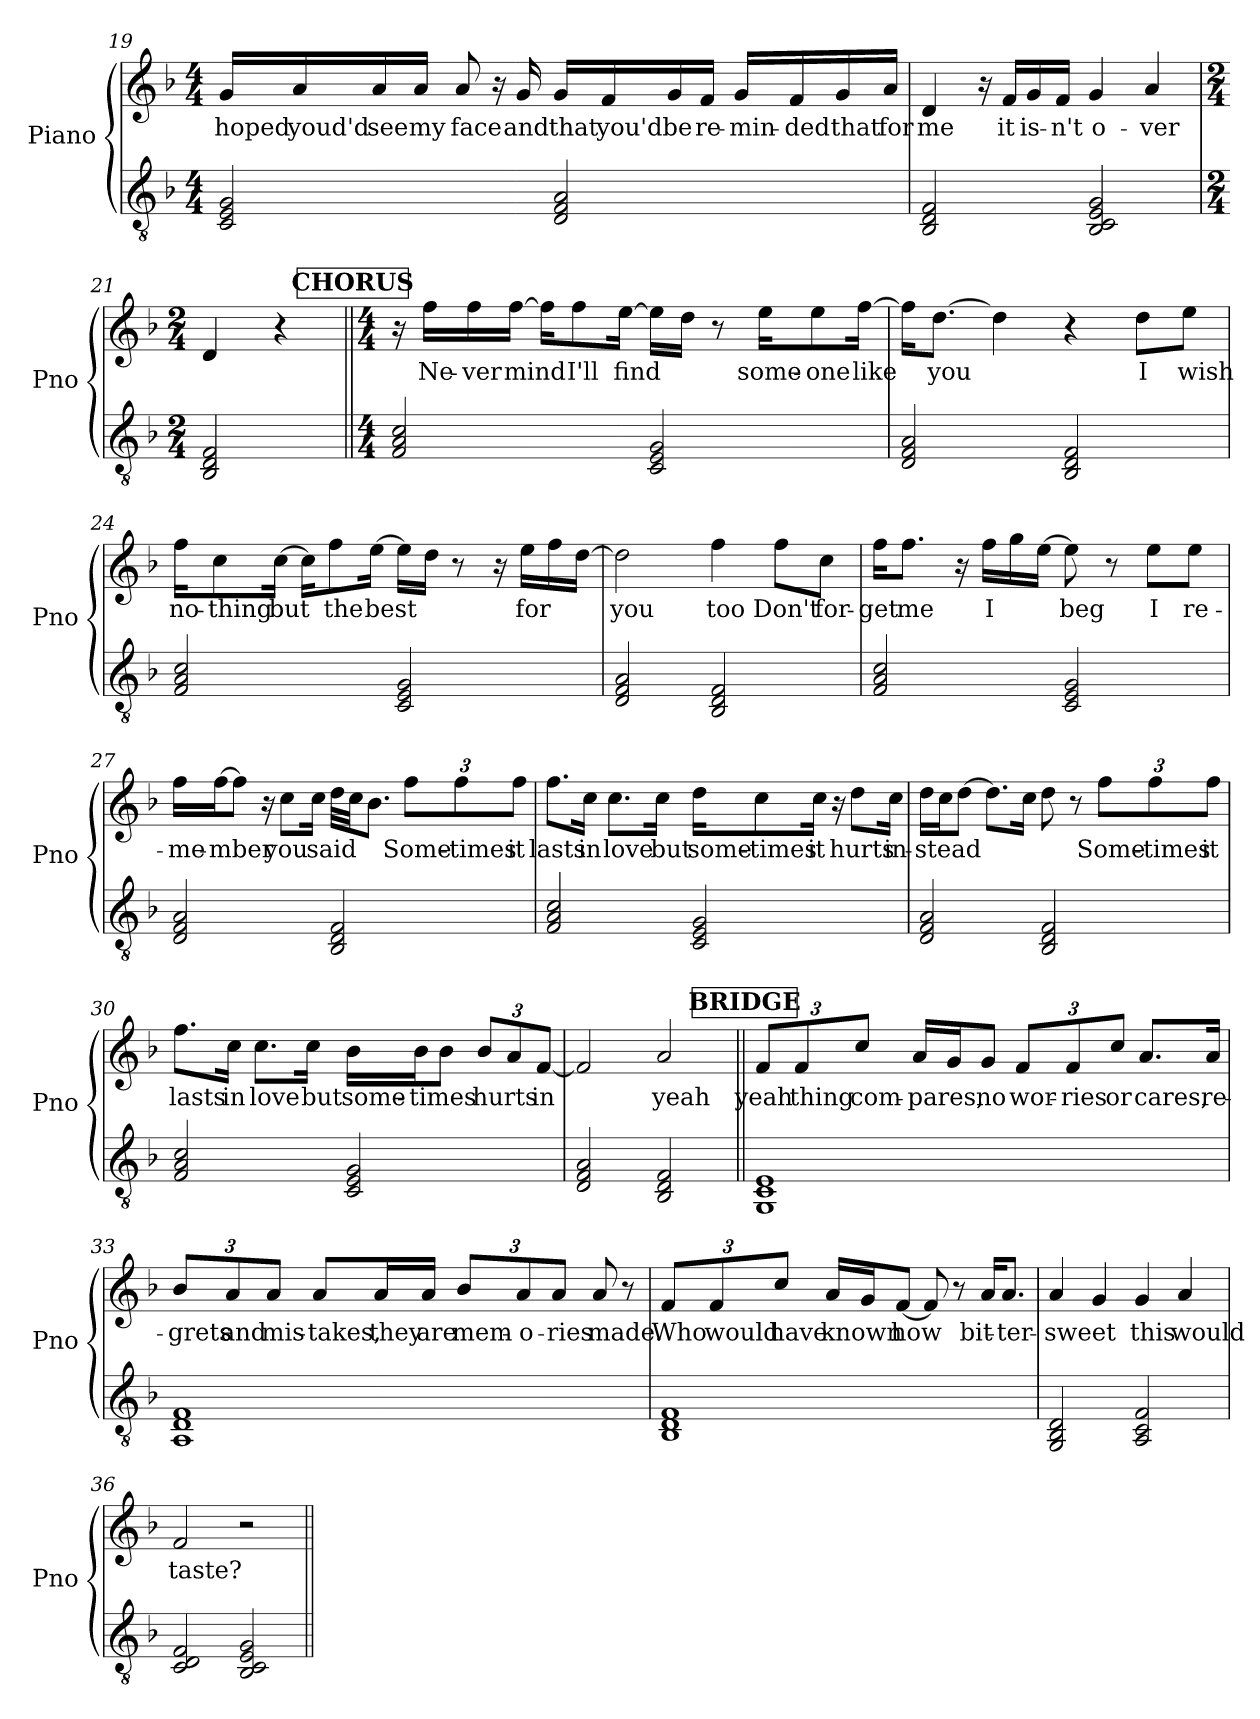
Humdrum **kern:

**kern	**kern	**text
*part2	*part1	*part1
*staff2	*staff1	*staff1
*I"Piano	*I"Piano	*
*I'Pno	*I'Pno	*
!!LO:PB:g=z
*clefGv2	*clefG2	*
*k[b-]	*k[b-]	*
*M4/4	*M4/4	*
=19	=19	=19
!	!	!LO:LY:b
2C/ 2E/ 2G/	16g/LL	hoped
!	!	!LO:LY:b
.	16a/	youd'd
!	!	!LO:LY:b
.	16a/	see
!	!	!LO:LY:b
.	16a/JJ	my
!	!	!LO:LY:b
.	8a/	face
.	16r	.
!	!	!LO:LY:b
.	16g/	and
!	!	!LO:LY:b
2D/ 2F/ 2A/	16g/LL	that
!	!	!LO:LY:b
.	16f/	you'd
!	!	!LO:LY:b
.	16g/	be
!	!	!LO:LY:b
.	16f/JJ	re-
!	!	!LO:LY:b
.	16g/LL	-min-
!	!	!LO:LY:b
.	16f/	-ded
!	!	!LO:LY:b
.	16g/	that
!	!	!LO:LY:b
.	16a/JJ	for
=20	=20	=20
!	!	!LO:LY:b
2BB-/ 2D/ 2F/	4d/	me
.	16r	.
!	!	!LO:LY:b
.	16f/LL	it
!	!	!LO:LY:b
.	16g/	is-
!	!	!LO:LY:b
.	16f/JJ	-n't
!	!	!LO:LY:b
2BB-/ 2C/ 2E/ 2G/	4g/	o-
!	!	!LO:LY:b
.	4a/	-ver
!!LO:LB:g=z
=21	=21	=21
*M2/4	*M2/4	*
2BB-/ 2D/ 2F/	4d/	.
.	4r	.
!!LO:LB:g=z
!!LO:REH:place=s1:a:B:fs=14:t=CHORUS
=22||	=22||	=22||
*M4/4	*M4/4	*
2F/ 2A/ 2c/	16r	.
!	!	!LO:LY:b
.	16ff\LL	Ne-
!	!	!LO:LY:b
.	16ff\	-ver
!	!	!LO:LY:b
.	[16ff\JJ	mind
.	16ff\KL]	.
!	!	!LO:LY:b
.	8ff\	I'll
!	!	!LO:LY:b
.	[16ee\Jk	find
2C/ 2E/ 2G/	16ee\LL]	.
.	16dd\JJ	.
.	8r	.
!	!	!LO:LY:b
.	16ee\KL	some-
!	!	!LO:LY:b
.	8ee\	-one
!	!	!LO:LY:b
.	[16ff\Jk	like
=23	=23	=23
2D/ 2F/ 2A/	16ff\KL]	.
!	!	!LO:LY:b
.	[8.dd\J	you
.	4dd\]	.
2BB-/ 2D/ 2F/	4r	.
!	!	!LO:LY:b
.	8dd\L	I
!	!	!LO:LY:b
.	8ee\J	wish
=24	=24	=24
!	!	!LO:LY:b
2F/ 2A/ 2c/	16ff\KL	no-
!	!	!LO:LY:b
.	8cc\	-thing
!	!	!LO:LY:b
.	[16cc\Jk	but
.	16cc\KL]	.
!	!	!LO:LY:b
.	8ff\	the
!	!	!LO:LY:b
.	[16ee\Jk	best
2C/ 2E/ 2G/	16ee\LL]	.
.	16dd\JJ	.
.	8r	.
.	16r	.
!	!	!LO:LY:b
.	16ee\LL	for
.	16ff\	.
.	[16dd\JJ	.
!!LO:LB:g=z
=25	=25	=25
!	!	!LO:LY:b
2D/ 2F/ 2A/	2dd\]	you
!	!	!LO:LY:b
2BB-/ 2D/ 2F/	4ff\	too
!	!	!LO:LY:b
.	8ff\L	Don't
!	!	!LO:LY:b
.	8cc\J	for-
=26	=26	=26
!	!	!LO:LY:b
2F/ 2A/ 2c/	16ff\KL	-get
!	!	!LO:LY:b
.	8.ff\J	me
.	16r	.
!	!	!LO:LY:b
.	16ff\LL	I
.	16gg\	.
.	[16ee\JJ	.
!	!	!LO:LY:b
2C/ 2E/ 2G/	8ee\]	beg
.	8r	.
!	!	!LO:LY:b
.	8ee\L	I
!	!	!LO:LY:b
.	8ee\J	re-
=27	=27	=27
!	!	!LO:LY:b
2D/ 2F/ 2A/	16ff\LL	-me-
!	!	!LO:LY:b
.	[16ff\J	-mber
.	8ff\J]	.
.	16r	.
!	!	!LO:LY:b
.	8cc\L	you
!	!	!LO:LY:b
.	16cc\Jk	said
2BB-/ 2D/ 2F/	32dd\LLL	.
.	32cc\JJ	.
.	8.b-\J	.
*	*Xbrackettup	*
!	!	!LO:LY:b
.	12ff\L	Some-
!	!	!LO:LY:b
.	12ff\	-times
!	!	!LO:LY:b
.	12ff\J	it
!!LO:LB:g=z
=28	=28	=28
!	!	!LO:LY:b
2F/ 2A/ 2c/	8.ff\L	lasts
!	!	!LO:LY:b
.	16cc\Jk	in
!	!	!LO:LY:b
.	8.cc\L	love
!	!	!LO:LY:b
.	16cc\Jk	but
!	!	!LO:LY:b
2C/ 2E/ 2G/	16dd\KL	some-
!	!	!LO:LY:b
.	8cc\	-times
!	!	!LO:LY:b
.	16cc\Jk	it
.	16r	.
!	!	!LO:LY:b
.	8dd\L	hurts
!	!	!LO:LY:b
.	16cc\Jk	in-
=29	=29	=29
!	!	!LO:LY:b
2D/ 2F/ 2A/	16dd\LL	-stead
.	16cc\J	.
.	[8dd\J	.
.	8.dd\L]	.
.	16cc\Jk	.
2BB-/ 2D/ 2F/	8dd\	.
.	8r	.
!	!	!LO:LY:b
.	12ff\L	Some-
!	!	!LO:LY:b
.	12ff\	-times
!	!	!LO:LY:b
.	12ff\J	it
!!LO:LB:g=z
=30	=30	=30
!	!	!LO:LY:b
2F/ 2A/ 2c/	8.ff\L	lasts
!	!	!LO:LY:b
.	16cc\Jk	in
!	!	!LO:LY:b
.	8.cc\L	love
!	!	!LO:LY:b
.	16cc\Jk	but
!	!	!LO:LY:b
2C/ 2E/ 2G/	16b-\LL	some-
!	!	!LO:LY:b
.	16b-\J	-times
.	8b-\J	.
!	!	!LO:LY:b
.	12b-/L	hurts
.	12a/	.
!	!	!LO:LY:b
.	[12f/J	in
=31	=31	=31
2D/ 2F/ 2A/	2f/]	.
!	!	!LO:LY:b
2BB-/ 2D/ 2F/	2a/	yeah
!!LO:LB:g=z
!!LO:REH:place=s1:a:B:fs=14:t=BRIDGE
=32||	=32||	=32||
!	!	!LO:LY:b
1GG 1C 1E	12f/L	yeah
!	!	!LO:LY:b
.	12f/	-thing
!	!	!LO:LY:b
.	12cc/J	com-
!	!	!LO:LY:b
.	16a/LL	-pares,
.	16g/J	.
!	!	!LO:LY:b
.	8g/J	no
!	!	!LO:LY:b
.	12f/L	wor-
!	!	!LO:LY:b
.	12f/	-ries
!	!	!LO:LY:b
.	12cc/J	or
!	!	!LO:LY:b
.	8.a/L	cares,
!	!	!LO:LY:b
.	16a/Jk	re-
=33	=33	=33
!	!	!LO:LY:b
1AA 1D 1F	12b-/L	-grets
!	!	!LO:LY:b
.	12a/	and
!	!	!LO:LY:b
.	12a/J	mis-
!	!	!LO:LY:b
.	8a/L	-takes,
!	!	!LO:LY:b
.	16a/L	they
!	!	!LO:LY:b
.	16a/JJ	are
!	!	!LO:LY:b
.	12b-/L	mem-
!	!	!LO:LY:b
.	12a/	-o-
!	!	!LO:LY:b
.	12a/J	-ries
!	!	!LO:LY:b
.	8a/	made.
.	8r	.
!!LO:LB:g=z
=34	=34	=34
!	!	!LO:LY:b
1BB- 1D 1F	12f/L	Who
!	!	!LO:LY:b
.	12f/	would
!	!	!LO:LY:b
.	12cc/J	have
!	!	!LO:LY:b
.	16a/LL	known
.	16g/J	.
!	!	!LO:LY:b
.	[8f/J	how
.	8f/]	.
.	8r	.
!	!	!LO:LY:b
.	16a/KL	bit-
!	!	!LO:LY:b
.	8.a/J	-ter-
=35	=35	=35
!	!	!LO:LY:b
2GG/ 2BB-/ 2D/	4a/	-sweet
.	4g/	.
!	!	!LO:LY:b
2AA/ 2C/ 2F/	4g/	this
!	!	!LO:LY:b
.	4a/	would
=36	=36	=36
!	!	!LO:LY:b
2C/ 2D/ 2F/	2f/	taste?
2BB-/ 2C/ 2E/ 2G/	2r	.
=||	=||	=||
*-	*-	*-
